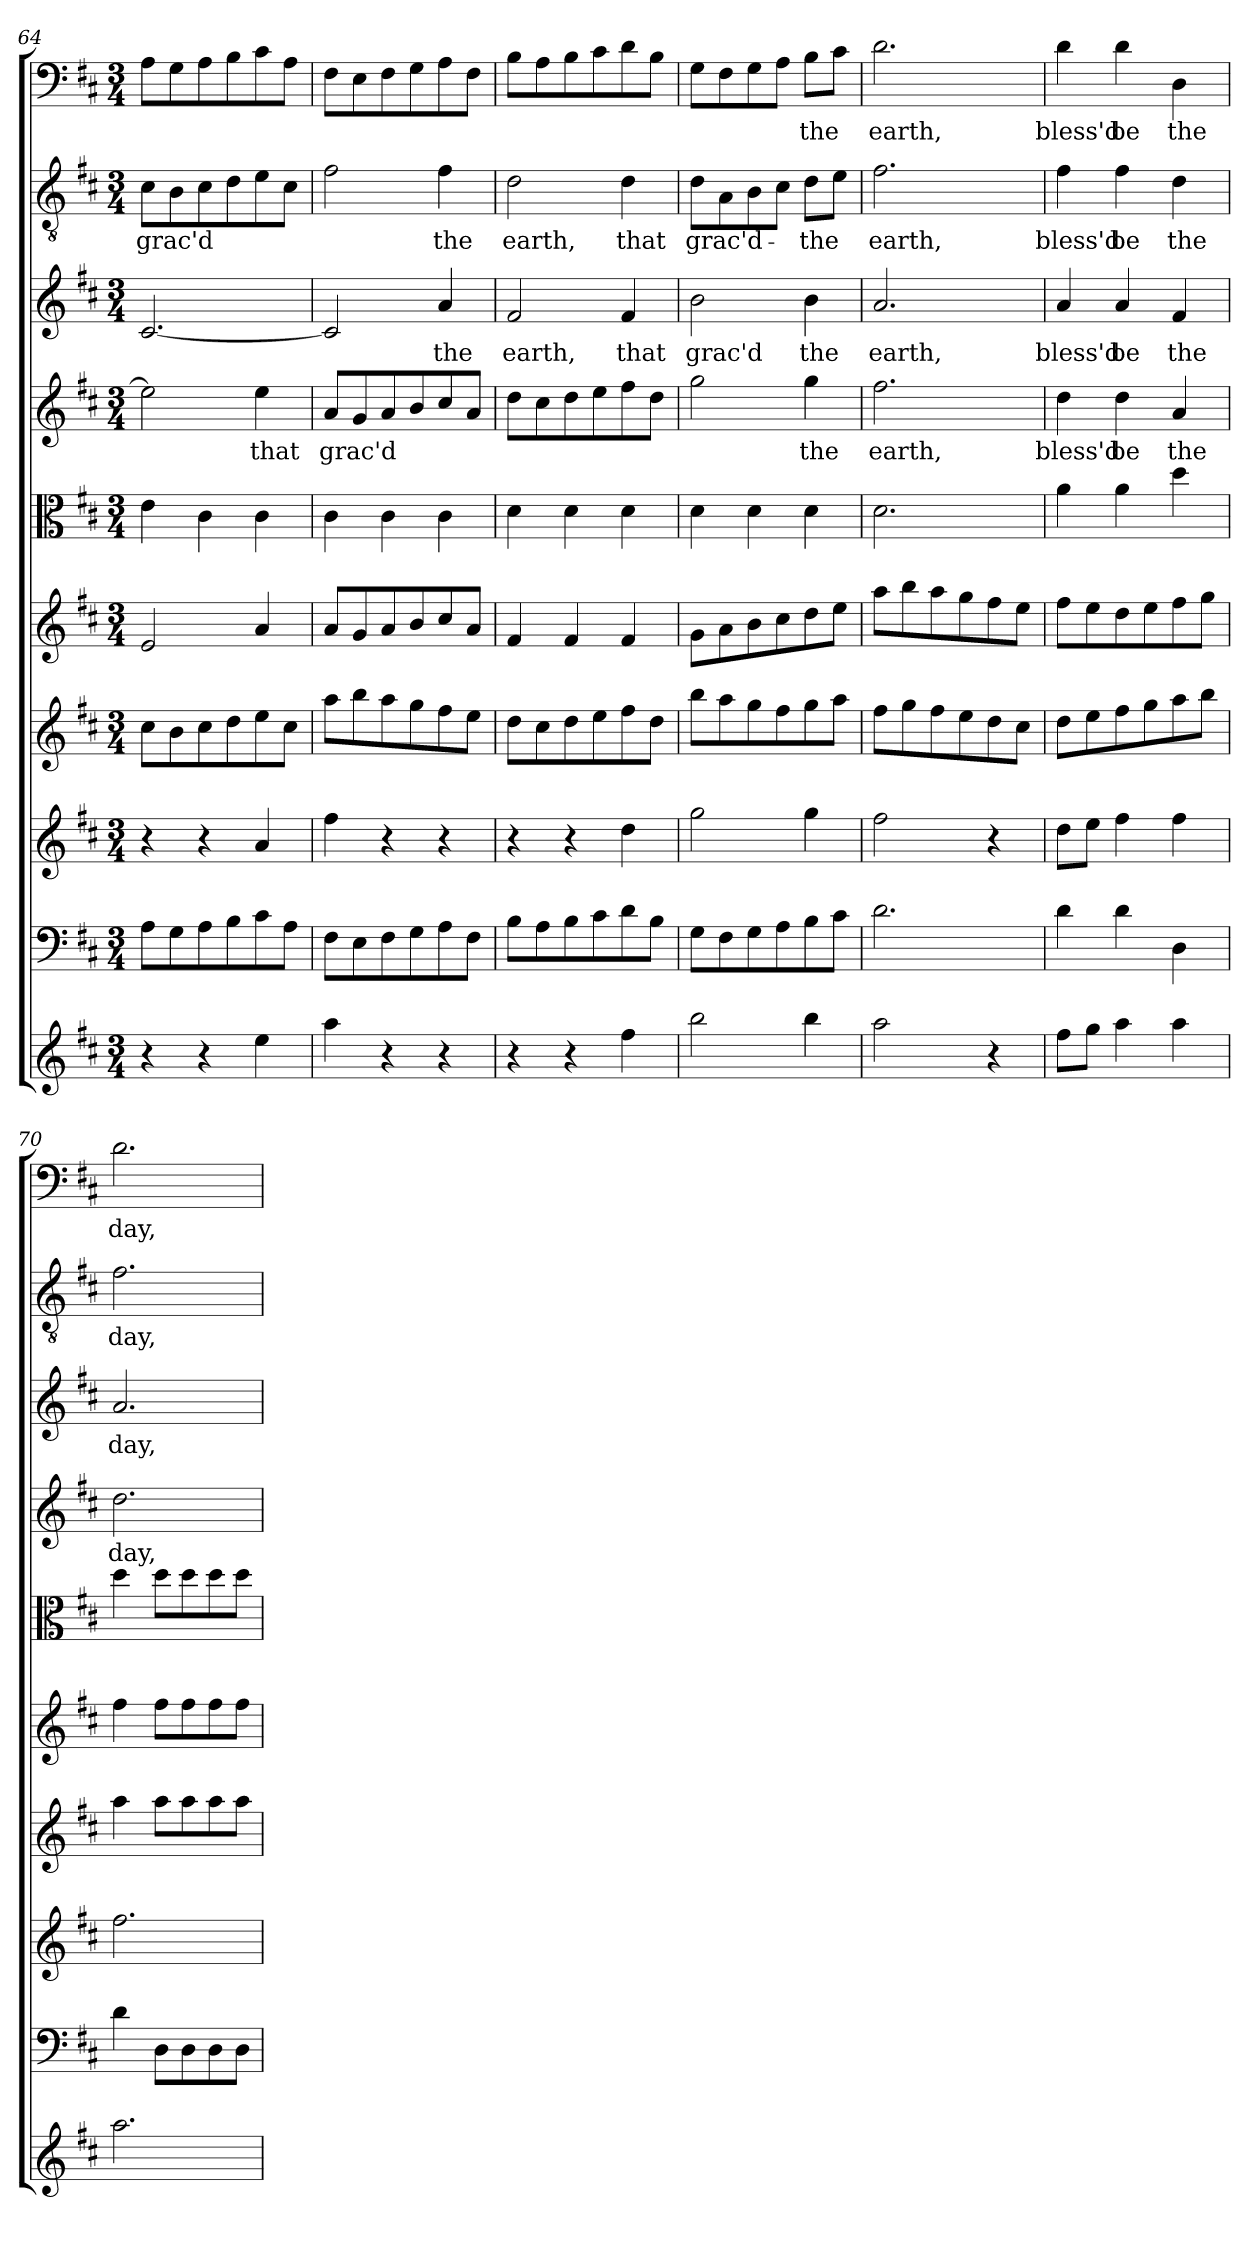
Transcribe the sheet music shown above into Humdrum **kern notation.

**kern	**kern	**kern	**kern	**kern	**kern	**kern	**text	**kern	**text	**kern	**text	**kern	**text
*part10	*part9	*part8	*part7	*part6	*part5	*part4	*part4	*part3	*part3	*part2	*part2	*part1	*part1
*staff10	*staff9	*staff8	*staff7	*staff6	*staff5	*staff4	*staff4	*staff3	*staff3	*staff2	*staff2	*staff1	*staff1
*clefG2	*clefF4	*clefG2	*clefG2	*clefG2	*clefC3	*clefG2	*	*clefG2	*	*clefGv2	*	*clefF4	*
*k[f#c#]	*k[f#c#]	*k[f#c#]	*k[f#c#]	*k[f#c#]	*k[f#c#]	*k[f#c#]	*	*k[f#c#]	*	*k[f#c#]	*	*k[f#c#]	*
*D:	*D:	*D:	*D:	*D:	*D:	*D:	*	*D:	*	*D:	*	*D:	*
*M3/4	*M3/4	*M3/4	*M3/4	*M3/4	*M3/4	*M3/4	*	*M3/4	*	*M3/4	*	*M3/4	*
=64	=64	=64	=64	=64	=64	=64	=64	=64	=64	=64	=64	=64	=64
4r	8A\L	4r	8cc#\L	2e/	4e\	2ee\]	.	[2.c#/	.	8c#\L	grac'd	8A\L	.
.	8G\	.	8b\	.	.	.	.	.	.	8B\	.	8G\	.
4r	8A\	4r	8cc#\	.	4c#\	.	.	.	.	8c#\	.	8A\	.
.	8B\	.	8dd\	.	.	.	.	.	.	8d\	.	8B\	.
4ee\	8c#\	4a/	8ee\	4a/	4c#\	4ee\	that	.	.	8e\	.	8c#\	.
.	8A\J	.	8cc#\J	.	.	.	.	.	.	8c#\J	.	8A\J	.
=65	=65	=65	=65	=65	=65	=65	=65	=65	=65	=65	=65	=65	=65
4aa\	8F#\L	4ff#\	8aa\L	8a/L	4c#\	8a/L	grac'd	2c#/]	.	2f#\	.	8F#\L	.
.	8E\	.	8bb\	8g/	.	8g/	.	.	.	.	.	8E\	.
4r	8F#\	4r	8aa\	8a/	4c#\	8a/	.	.	.	.	.	8F#\	.
.	8G\	.	8gg\	8b/	.	8b/	.	.	.	.	.	8G\	.
4r	8A\	4r	8ff#\	8cc#/	4c#\	8cc#\	.	4a/	the	4f#\	the	8A\	.
.	8F#\J	.	8ee\J	8a/J	.	8a\J	.	.	.	.	.	8F#\J	.
=66	=66	=66	=66	=66	=66	=66	=66	=66	=66	=66	=66	=66	=66
4r	8B\L	4r	8dd\L	4f#/	4d\	8dd\L	.	2f#/	earth,	2d\	earth,	8B\L	.
.	8A\	.	8cc#\	.	.	8cc#\	.	.	.	.	.	8A\	.
4r	8B\	4r	8dd\	4f#/	4d\	8dd\	.	.	.	.	.	8B\	.
.	8c#\	.	8ee\	.	.	8ee\	.	.	.	.	.	8c#\	.
4ff#\	8d\	4dd\	8ff#\	4f#/	4d\	8ff#\	.	4f#/	that	4d\	that	8d\	.
.	8B\J	.	8dd\J	.	.	8dd\J	.	.	.	.	.	8B\J	.
=67	=67	=67	=67	=67	=67	=67	=67	=67	=67	=67	=67	=67	=67
2bb\	8G\L	2gg\	8bb\L	8g\L	4d\	2gg\	.	2b\	grac'd	8d\L	grac'd-	8G\L	.
.	8F#\	.	8aa\	8a\	.	.	.	.	.	8A\	.	8F#\	.
.	8G\	.	8gg\	8b\	4d\	.	.	.	.	8B\	.	8G\	.
.	8A\	.	8ff#\	8cc#\	.	.	.	.	.	8c#\J	.	8A\J	.
4bb\	8B\	4gg\	8gg\	8dd\	4d\	4gg\	the	4b\	the	8d\L	-the	8B\L	the
.	8c#\J	.	8aa\J	8ee\J	.	.	.	.	.	8e\J	.	8c#\J	.
=68	=68	=68	=68	=68	=68	=68	=68	=68	=68	=68	=68	=68	=68
2aa\	2.d\	2ff#\	8ff#\L	8aa\L	2.d\	2.ff#\	earth,	2.a/	earth,	2.f#\	earth,	2.d\	earth,
.	.	.	8gg\	8bb\	.	.	.	.	.	.	.	.	.
.	.	.	8ff#\	8aa\	.	.	.	.	.	.	.	.	.
.	.	.	8ee\	8gg\	.	.	.	.	.	.	.	.	.
4r	.	4r	8dd\	8ff#\	.	.	.	.	.	.	.	.	.
.	.	.	8cc#\J	8ee\J	.	.	.	.	.	.	.	.	.
=69	=69	=69	=69	=69	=69	=69	=69	=69	=69	=69	=69	=69	=69
8ff#\L	4d\	8dd\L	8dd\L	8ff#\L	4a\	4dd\	bless'd	4a/	bless'd	4f#\	bless'd	4d\	bless'd
8gg\J	.	8ee\J	8ee\	8ee\	.	.	.	.	.	.	.	.	.
4aa\	4d\	4ff#\	8ff#\	8dd\	4a\	4dd\	be	4a/	be	4f#\	be	4d\	be
.	.	.	8gg\	8ee\	.	.	.	.	.	.	.	.	.
4aa\	4D\	4ff#\	8aa\	8ff#\	4dd\	4a/	the	4f#/	the	4d\	the	4D\	the
.	.	.	8bb\J	8gg\J	.	.	.	.	.	.	.	.	.
=70	=70	=70	=70	=70	=70	=70	=70	=70	=70	=70	=70	=70	=70
2.aa\	4d\	2.ff#\	4aa\	4ff#\	4dd\	2.dd\	day,	2.a/	day,	2.f#\	day,	2.d\	day,
.	8D\L	.	8aa\L	8ff#\L	8dd\L	.	.	.	.	.	.	.	.
.	8D\	.	8aa\	8ff#\	8dd\	.	.	.	.	.	.	.	.
.	8D\	.	8aa\	8ff#\	8dd\	.	.	.	.	.	.	.	.
.	8D\J	.	8aa\J	8ff#\J	8dd\J	.	.	.	.	.	.	.	.
=	=	=	=	=	=	=	=	=	=	=	=	=	=
*-	*-	*-	*-	*-	*-	*-	*-	*-	*-	*-	*-	*-	*-
